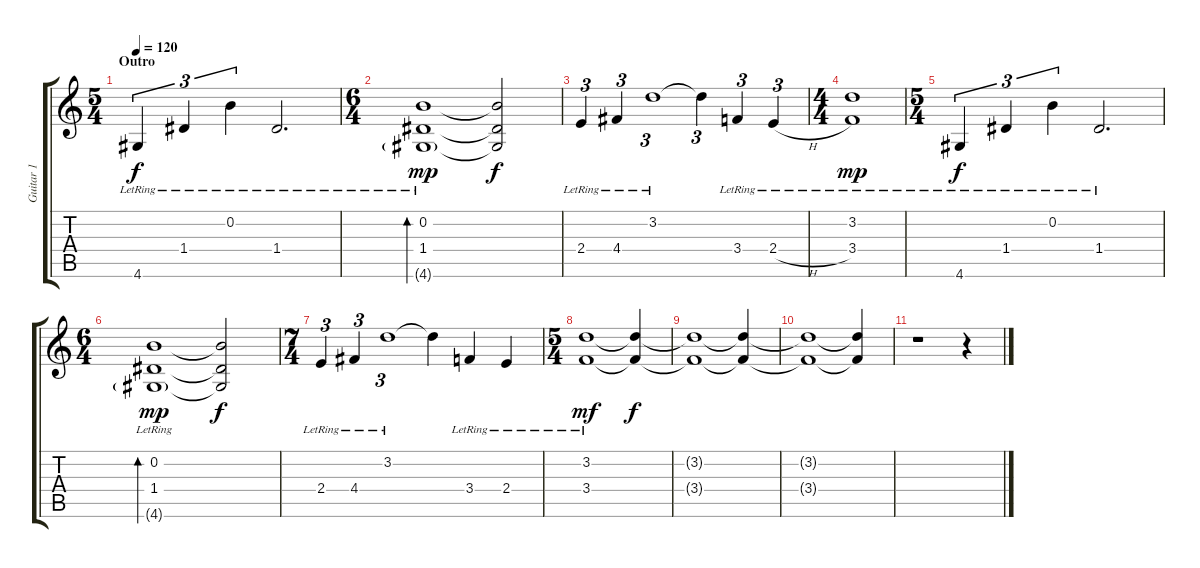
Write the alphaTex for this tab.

\track ("Guitar 1" "Guitar 1") {instrument electricguitarjazz}
\staff {score tabs}
\tuning (E4 B3 G3 D3 A2 E2) {hide}
\ts (5 4)
\section ("" "Outro")
\tempo 120
\clef g2
\ks c
4.6{lr}.4{tu (3 2) dy f} 1.4{lr}.4{tu (3 2)} 0.2{lr}.4{tu (3 2)} 1.4{lr}.2{d} |
\ts (6 4)
(0.2{lr} 1.4{lr} 4.6{g lr}).1{bd 480 dy mp} (0.2{t} 1.4{t} 4.6{t}).2{dy f} |
2.4{lr}.4{tu (3 2)} 4.4{lr}.4{tu (3 2)} 3.2{lr}.1{tu (3 2)} 3.2{t}.4{tu (3 2)} 3.4{lr}.4{tu (3 2)} 2.4{h lr}.4{tu (3 2)} |
\ts (4 4)
(3.2{lr} 3.4{lr}).1{dy mp} |
\ts (5 4)
4.6{lr}.4{tu (3 2) dy f} 1.4{lr}.4{tu (3 2)} 0.2{lr}.4{tu (3 2)} 1.4{lr}.2{d} |
\ts (6 4)
(0.2{lr} 1.4{lr} 4.6{g lr}).1{bd 480 dy mp} (0.2{t} 1.4{t} 4.6{t}).2{dy f} |
\ts (7 4)
2.4{lr}.4{tu (3 2)} 4.4{lr}.4{tu (3 2)} 3.2{lr}.1{tu (3 2)} 3.2{t}.4 3.4{lr}.4 2.4{lr}.4 |
\ts (5 4)
(3.2{lr} 3.4{lr}).1{dy mf} (3.2{t} 3.4{t}).4{dy f} |
(3.2{t} 3.4{t}).1 (3.2{t} 3.4{t}).4 |
(3.2{t} 3.4{t}).1 (3.2{t} 3.4{t}).4 |
r.1 r.4
